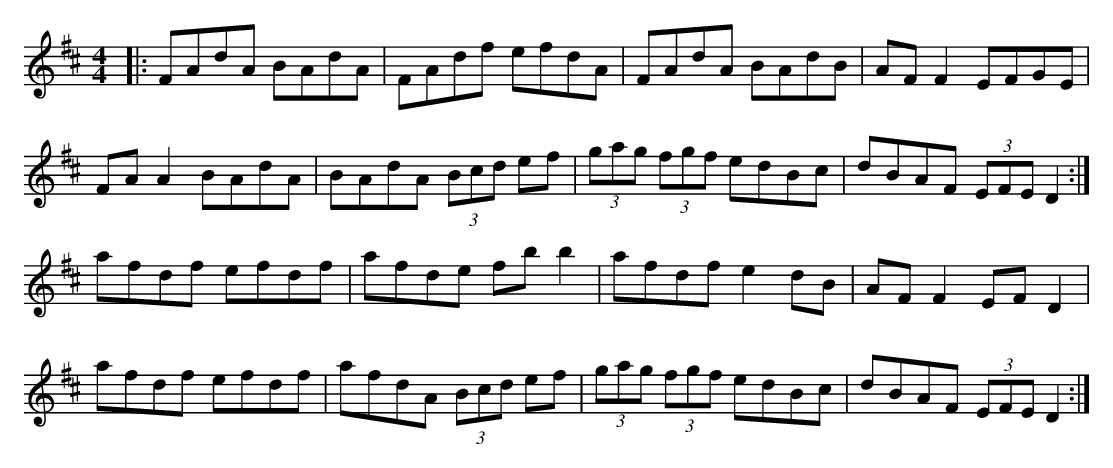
X:1
M:4/4
K:D
|:FAdA BAdA|FAdf efdA|FAdA BAdB|AF F2 EFGE|
FA A2 BAdA|BAdA (3Bcd ef|(3gag (3fgf edBc|dBAF (3EFE D2:|
afdf efdf|afde fb b2|afdf e2 dB|AF F2 EF D2|
afdf efdf|afdA (3Bcd ef|(3gag (3fgf edBc|dBAF (3EFE D2:|
